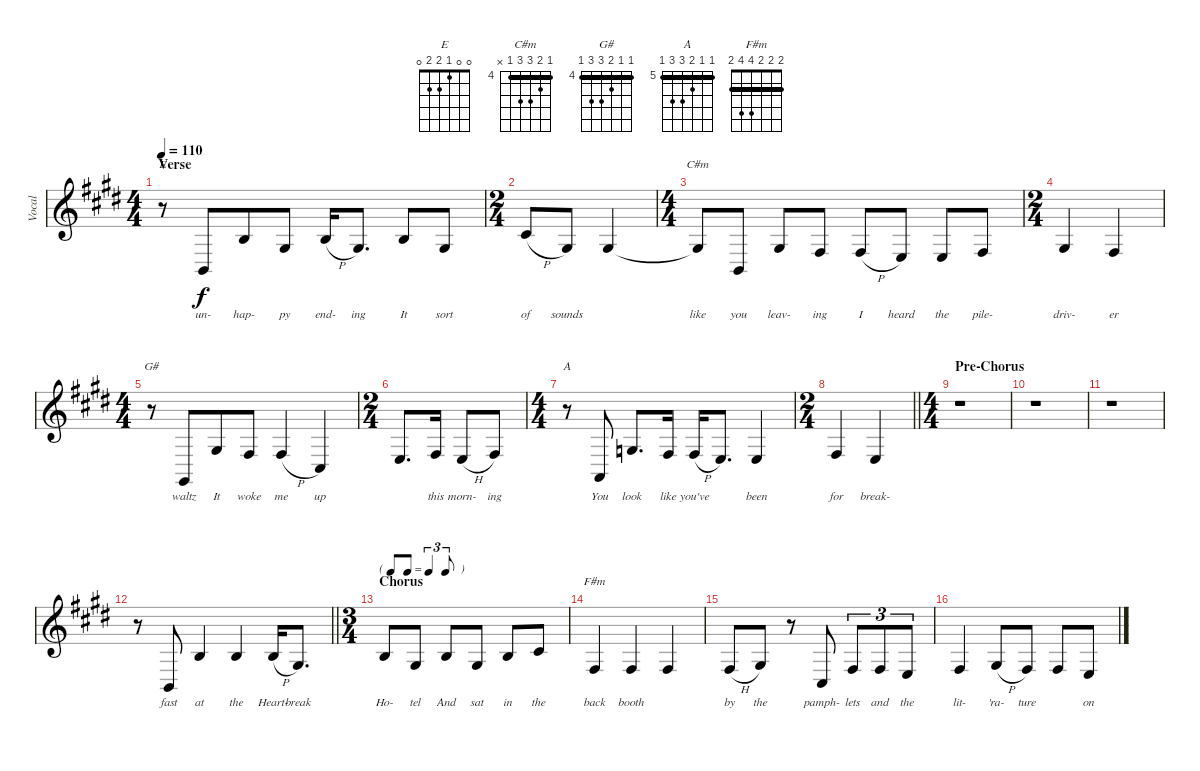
\track ("Vocal" "Vocal") {instrument oboe}
\staff {score}
\tuning (E4 B3 G3 D3 A2 E2) {hide}
\chord ("E" 0 0 1 2 2 0)
\chord ("C#m" 4 5 6 6 4 x) {firstfret 4 barre 4}
\chord ("G#" 4 4 5 6 6 4) {firstfret 4 barre 4}
\chord ("A" 5 5 6 7 7 5) {firstfret 5 barre 5}
\chord ("F#m" 2 2 2 4 4 2) {barre 2}
\ts (4 4)
\section ("" "Verse")
\tempo 110
\clef g2
\ks e
r.8{ch "E" dy f} 2.5.8{lyrics (0 "un-") lyrics (1 "") lyrics (2 "") lyrics (3 "") lyrics (4 "") beam merge} 0.2.8{lyrics (0 "hap-") lyrics (1 "") lyrics (2 "") lyrics (3 "") lyrics (4 "")} 1.3.8{lyrics (0 "py") lyrics (1 "") lyrics (2 "") lyrics (3 "") lyrics (4 "")} 4.3{h}.16{lyrics (0 "end-") lyrics (1 "") lyrics (2 "") lyrics (3 "") lyrics (4 "")} 1.3.8{d lyrics (0 "ing") lyrics (1 "") lyrics (2 "") lyrics (3 "") lyrics (4 "")} 0.2.8{lyrics (0 "It") lyrics (1 "") lyrics (2 "") lyrics (3 "") lyrics (4 "")} 1.3.8{lyrics (0 "sort") lyrics (1 "") lyrics (2 "") lyrics (3 "") lyrics (4 "")} |
\ts (2 4)
6.3{h}.8{lyrics (0 "of") lyrics (1 "") lyrics (2 "") lyrics (3 "") lyrics (4 "") beam Up} 1.3.8{lyrics (0 "sounds") lyrics (1 "") lyrics (2 "") lyrics (3 "") lyrics (4 "") beam Up} 1.3.4{lyrics (0 "") lyrics (1 "") lyrics (2 "") lyrics (3 "") lyrics (4 "")} |
\ts (4 4)
1.3{t}.8{ch "C#m" lyrics (0 "like") lyrics (1 "") lyrics (2 "") lyrics (3 "") lyrics (4 "")} 2.5.8{lyrics (0 "you") lyrics (1 "") lyrics (2 "") lyrics (3 "") lyrics (4 "")} 1.3.8{lyrics (0 "leav-") lyrics (1 "") lyrics (2 "") lyrics (3 "") lyrics (4 "")} 4.4.8{lyrics (0 "ing") lyrics (1 "") lyrics (2 "") lyrics (3 "") lyrics (4 "")} 4.4{h}.8{lyrics (0 "I") lyrics (1 "") lyrics (2 "") lyrics (3 "") lyrics (4 "")} 2.4.8{lyrics (0 "heard") lyrics (1 "") lyrics (2 "") lyrics (3 "") lyrics (4 "")} 2.4.8{lyrics (0 "the") lyrics (1 "") lyrics (2 "") lyrics (3 "") lyrics (4 "")} 4.4.8{lyrics (0 "pile-") lyrics (1 "") lyrics (2 "") lyrics (3 "") lyrics (4 "")} |
\ts (2 4)
1.3.4{lyrics (0 "driv-") lyrics (1 "") lyrics (2 "") lyrics (3 "") lyrics (4 "")} 4.4.4{lyrics (0 "er") lyrics (1 "") lyrics (2 "") lyrics (3 "") lyrics (4 "")} |
\ts (4 4)
r.8{ch "G#"} 4.6.8{lyrics (0 "waltz") lyrics (1 "") lyrics (2 "") lyrics (3 "") lyrics (4 "") beam merge} 1.3.8{lyrics (0 "It") lyrics (1 "") lyrics (2 "") lyrics (3 "") lyrics (4 "")} 4.4.8{lyrics (0 "woke") lyrics (1 "") lyrics (2 "") lyrics (3 "") lyrics (4 "")} 9.5{h}.4{lyrics (0 "me") lyrics (1 "") lyrics (2 "") lyrics (3 "") lyrics (4 "")} 4.5.4{lyrics (0 "up") lyrics (1 "") lyrics (2 "") lyrics (3 "") lyrics (4 "")} |
\ts (2 4)
2.4.8{d lyrics (0 "") lyrics (1 "") lyrics (2 "") lyrics (3 "") lyrics (4 "")} 4.4.16{lyrics (0 "this") lyrics (1 "") lyrics (2 "") lyrics (3 "") lyrics (4 "")} 2.4{h}.8{lyrics (0 "morn-") lyrics (1 "") lyrics (2 "") lyrics (3 "") lyrics (4 "")} 4.4.8{lyrics (0 "ing") lyrics (1 "") lyrics (2 "") lyrics (3 "") lyrics (4 "")} |
\ts (4 4)
r.8{ch "A"} 0.5.8{lyrics (0 "You") lyrics (1 "") lyrics (2 "") lyrics (3 "") lyrics (4 "")} 0.3.8{d lyrics (0 "look") lyrics (1 "") lyrics (2 "") lyrics (3 "") lyrics (4 "")} 4.4.16{lyrics (0 "like") lyrics (1 "") lyrics (2 "") lyrics (3 "") lyrics (4 "")} 4.4{h}.16{lyrics (0 "you've") lyrics (1 "") lyrics (2 "") lyrics (3 "") lyrics (4 "")} 2.4.8{d lyrics (0 "") lyrics (1 "") lyrics (2 "") lyrics (3 "") lyrics (4 "")} 2.4.4{lyrics (0 "been") lyrics (1 "") lyrics (2 "") lyrics (3 "") lyrics (4 "")} |
\ts (2 4)
\barLineRight lightlight
4.4.4{lyrics (0 "for") lyrics (1 "") lyrics (2 "") lyrics (3 "") lyrics (4 "")} 2.4.4{lyrics (0 "break-") lyrics (1 "") lyrics (2 "") lyrics (3 "") lyrics (4 "")} |
\ts (4 4)
\section ("" "Pre-Chorus")
r.1 |
r.1 |
r.1 |
\barLineRight lightlight
r.8 2.5.8{lyrics (0 "fast") lyrics (1 "") lyrics (2 "") lyrics (3 "") lyrics (4 "")} 0.2.4{lyrics (0 "at") lyrics (1 "") lyrics (2 "") lyrics (3 "") lyrics (4 "")} 0.2.4{lyrics (0 "the") lyrics (1 "") lyrics (2 "") lyrics (3 "") lyrics (4 "")} 4.3{h}.16{lyrics (0 "Heart-") lyrics (1 "") lyrics (2 "") lyrics (3 "") lyrics (4 "")} 1.3.8{d lyrics (0 "break") lyrics (1 "") lyrics (2 "") lyrics (3 "") lyrics (4 "")} |
\ts (3 4)
\tf triplet8th
\section ("" "Chorus")
0.2.8{lyrics (0 "Ho-") lyrics (1 "") lyrics (2 "") lyrics (3 "") lyrics (4 "")} 1.3.8{lyrics (0 "tel") lyrics (1 "") lyrics (2 "") lyrics (3 "") lyrics (4 "")} 0.2.8{lyrics (0 "And") lyrics (1 "") lyrics (2 "") lyrics (3 "") lyrics (4 "")} 1.3.8{lyrics (0 "sat") lyrics (1 "") lyrics (2 "") lyrics (3 "") lyrics (4 "")} 0.2.8{lyrics (0 "in") lyrics (1 "") lyrics (2 "") lyrics (3 "") lyrics (4 "")} 2.2.8{lyrics (0 "the") lyrics (1 "") lyrics (2 "") lyrics (3 "") lyrics (4 "")} |
4.4.4{ch "F#m" lyrics (0 "back") lyrics (1 "") lyrics (2 "") lyrics (3 "") lyrics (4 "")} 4.4.4{lyrics (0 "booth") lyrics (1 "") lyrics (2 "") lyrics (3 "") lyrics (4 "")} 4.4.4{lyrics (0 "") lyrics (1 "") lyrics (2 "") lyrics (3 "") lyrics (4 "")} |
4.4{h}.8{lyrics (0 "by") lyrics (1 "") lyrics (2 "") lyrics (3 "") lyrics (4 "")} 6.4.8{lyrics (0 "the") lyrics (1 "") lyrics (2 "") lyrics (3 "") lyrics (4 "")} r.8 4.5.8{lyrics (0 "pamph-") lyrics (1 "") lyrics (2 "") lyrics (3 "") lyrics (4 "")} 4.4.8{tu (3 2) lyrics (0 "lets") lyrics (1 "") lyrics (2 "") lyrics (3 "") lyrics (4 "")} 4.4.8{tu (3 2) lyrics (0 "and") lyrics (1 "") lyrics (2 "") lyrics (3 "") lyrics (4 "")} 2.4.8{tu (3 2) lyrics (0 "the") lyrics (1 "") lyrics (2 "") lyrics (3 "") lyrics (4 "")} |
4.4.4{lyrics (0 "lit-") lyrics (1 "") lyrics (2 "") lyrics (3 "") lyrics (4 "")} 6.4{h}.8{lyrics (0 "'ra-") lyrics (1 "") lyrics (2 "") lyrics (3 "") lyrics (4 "")} 4.4.8{lyrics (0 "ture") lyrics (1 "") lyrics (2 "") lyrics (3 "") lyrics (4 "")} 4.4.8{lyrics (0 "") lyrics (1 "") lyrics (2 "") lyrics (3 "") lyrics (4 "")} 2.4.8{lyrics (0 "on") lyrics (1 "") lyrics (2 "") lyrics (3 "") lyrics (4 "")}
